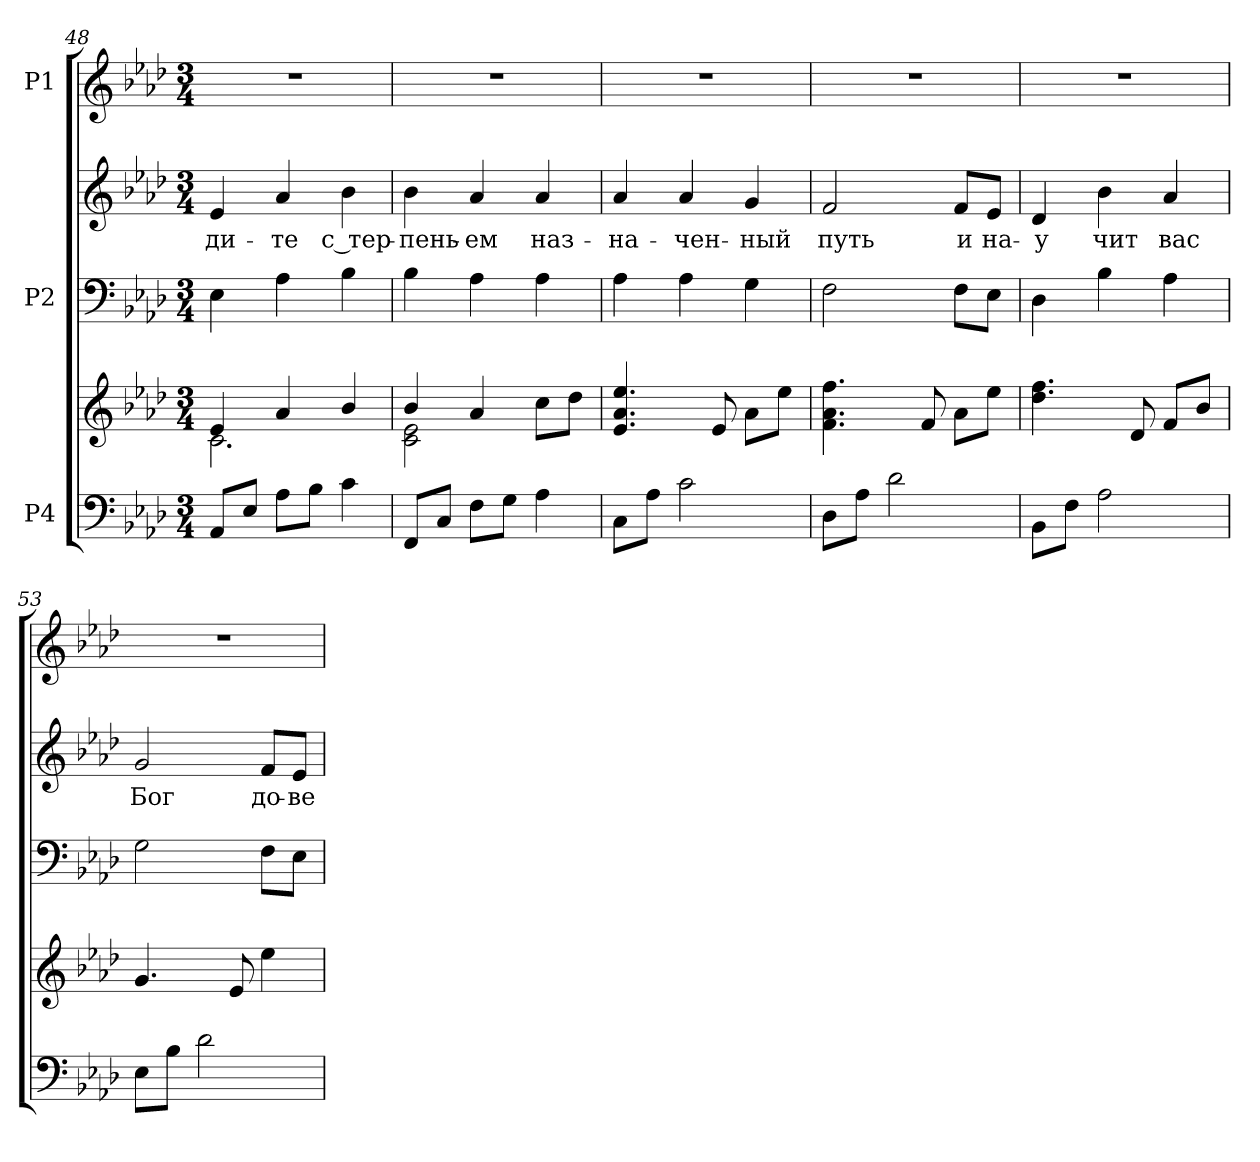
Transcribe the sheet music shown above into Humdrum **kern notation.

**kern	**kern	**kern	**kern	**text	**kern
*part3	*part3	*part2	*part2	*part2	*part1
*staff5	*staff4	*staff3	*staff2	*staff2	*staff1
*I"P4	*	*I"P2	*	*	*I"P1
!!LO:LB:g=z
*clefF4	*clefG2	*clefF4	*clefG2	*	*clefG2
*k[b-e-a-d-]	*k[b-e-a-d-]	*k[b-e-a-d-]	*k[b-e-a-d-]	*	*k[b-e-a-d-]
*A-:	*A-:	*A-:	*A-:	*	*A-:
*M3/4	*M3/4	*M3/4	*M3/4	*	*M3/4
=48	=48	=48	=48	=48	=48
*	*^	*	*	*	*
!	!	!	!	!	!LO:LY:b:color=#000000	!LO:N:vis=1
8AA-i/L	4e-i/	2.ci\	4E-i\	4e-i/	-ди-	2.r
8E-i/J	.	.	.	.	.	.
!	!	!	!	!	!LO:LY:b:color=#000000	!
8A-i\L	4a-i/	.	4A-i\	4a-i/	-те	.
8B-i\J	.	.	.	.	.	.
!	!	!	!	!	!LO:LY:b:color=#000000	!
4ci\	4b-i/	.	4B-i\	4b-i\	с тер-	.
=49	=49	=49	=49	=49	=49	=49
!	!	!	!	!	!LO:LY:b:color=#000000	!LO:N:vis=1
8FFi/L	4b-i/	2ci\ 2e-i	4B-i\	4b-i\	-пень-	2.r
8Ci/J	.	.	.	.	.	.
!	!	!	!	!	!LO:LY:b:color=#000000	!
8Fi\L	4a-i/	.	4A-i\	4a-i/	-ем	.
8Gi\J	.	.	.	.	.	.
!	!	!	!	!	!LO:LY:b:color=#000000	!
4A-i\	8cci\L	4ryy	4A-i\	4a-i/	наз-	.
.	8dd-i\J	.	.	.	.	.
*	*v	*v	*	*	*	*
=50	=50	=50	=50	=50	=50
!	!	!	!	!LO:LY:b:color=#000000	!LO:N:vis=1
8Ci\L	4.e-i/ 4.a-i 4.ee-i	4A-i\	4a-i/	-на-	2.r
8A-i\J	.	.	.	.	.
!	!	!	!	!LO:LY:b:color=#000000	!
2ci\	.	4A-i\	4a-i/	-чен-	.
.	8e-i/	.	.	.	.
!	!	!	!	!LO:LY:b:color=#000000	!
.	8a-i\L	4Gi\	4gi/	-ный	.
.	8ee-i\J	.	.	.	.
=51	=51	=51	=51	=51	=51
!	!	!	!	!LO:LY:b:color=#000000	!LO:N:vis=1
8D-i\L	4.fi\ 4.a-i 4.ffi	2Fi\	2fi/	путь	2.r
8A-i\J	.	.	.	.	.
2d-i\	.	.	.	.	.
.	8fi/	.	.	.	.
!	!	!	!	!LO:LY:b:color=#000000	!
.	8a-i\L	8Fi\L	8fi/L	и	.
!	!	!	!	!LO:LY:b:color=#000000	!
.	8ee-i\J	8E-i\J	8e-i/J	на-	.
=52	=52	=52	=52	=52	=52
!	!	!	!	!LO:LY:b:color=#000000	!LO:N:vis=1
8BB-i\L	4.dd-i\ 4.ffi	4D-i\	4d-i/	-у	2.r
8Fi\J	.	.	.	.	.
!	!	!	!	!LO:LY:b:color=#000000	!
2A-i\	.	4B-i\	4b-i\	чит	.
.	8d-i/	.	.	.	.
!	!	!	!	!LO:LY:b:color=#000000	!
.	8fi/L	4A-i\	4a-i/	вас	.
.	8b-i/J	.	.	.	.
!!LO:LB:g=z
=53	=53	=53	=53	=53	=53
!	!	!	!	!LO:LY:b:color=#000000	!LO:N:vis=1
8E-i\L	4.gi/	2Gi\	2gi/	Бог	2.r
8B-i\J	.	.	.	.	.
2d-i\	.	.	.	.	.
.	8e-i/	.	.	.	.
!	!	!	!	!LO:LY:b:color=#000000	!
.	4ee-i\	8Fi\L	8fi/L	до-	.
!	!	!	!	!LO:LY:b:color=#000000	!
.	.	8E-i\J	8e-i/J	-ве-	.
=	=	=	=	=	=
*-	*-	*-	*-	*-	*-
